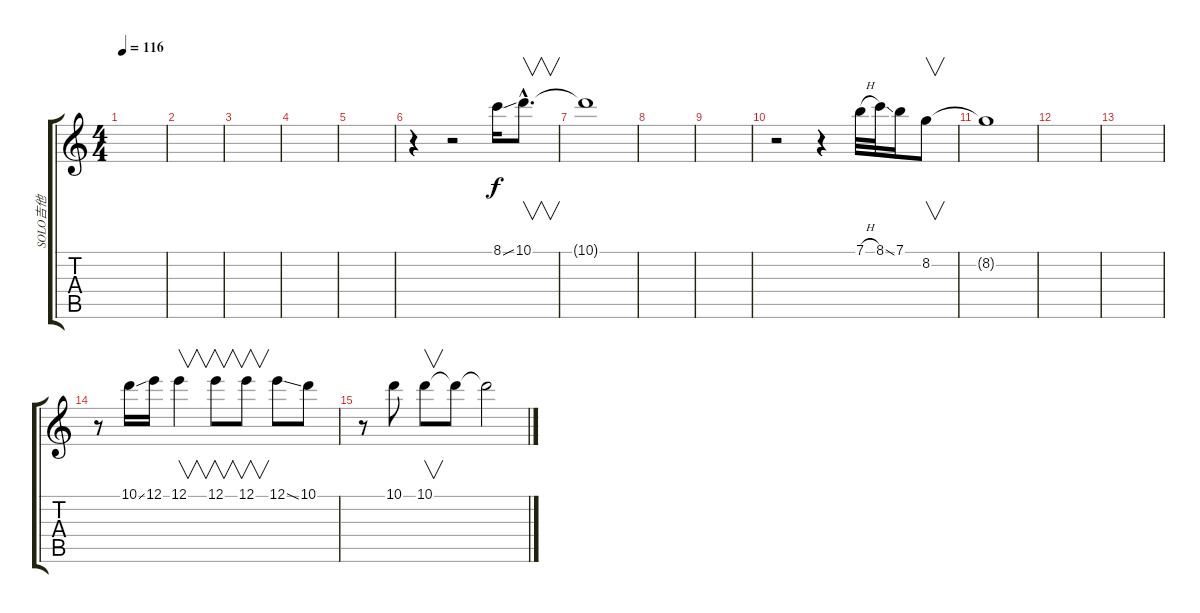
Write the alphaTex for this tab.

\track ("SOLO吉他" "SOLO吉他") {instrument acousticguitarnylon}
\staff {score tabs}
\tuning (E4 B3 G3 D3 A2 E2) {hide}
\ts (4 4)
\tempo 116
\clef g2
\ks c
|
|
|
|
|
r.4 r.2 8.1{ss}.16 10.1{hac}.8{v d} |
10.1{t}.1 |
|
|
r.2 r.4 7.1{h}.32 8.1{ss}.32 7.1.16 8.2.8{v} |
8.2{t}.1 |
|
|
r.8 10.1{ss}.16 12.1.16 12.1.4{v} 12.1.8{v} 12.1.8{v} 12.1{ss}.8 10.1.8 |
r.8 10.1.8 10.1.8{v} 10.1{t}.8 10.1{t}.2
